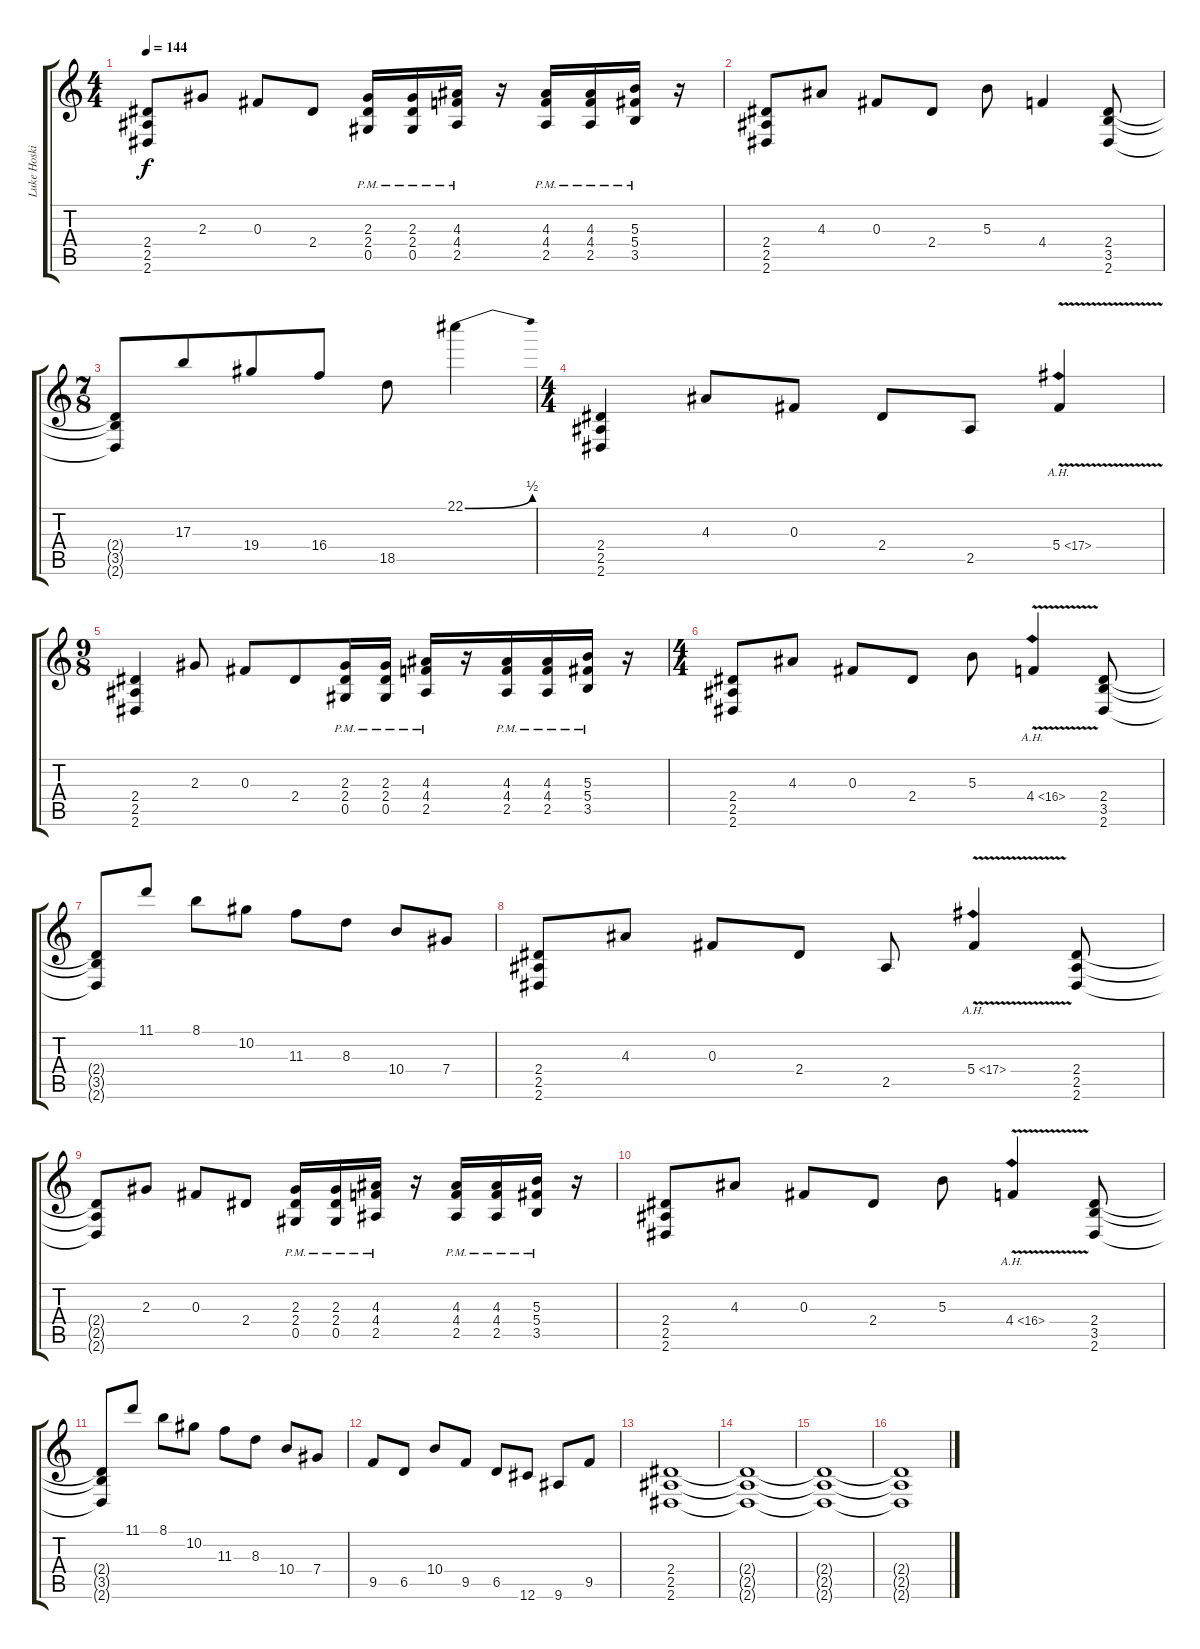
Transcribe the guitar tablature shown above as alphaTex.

\track ("Luke Hoskin" "Luke Hoski") {instrument distortionguitar}
\staff {score tabs}
\tuning (Eb4 Bb3 Gb3 Db3 Ab2 Db2) {hide}
\ts (4 4)
\tempo 144
\clef g2
\ks c
(2.4{t} 2.5{t} 2.6{t}).8{dy f} 2.3.8 0.3.8 2.4.8 (2.3{pm} 2.4{pm} 0.5{pm}).16 (2.3{pm} 2.4{pm} 0.5{pm}).16 (4.3{pm} 4.4{pm} 2.5{pm}).16 r.16 (4.3{pm} 4.4{pm} 2.5{pm}).16 (4.3{pm} 4.4{pm} 2.5{pm}).16 (5.3{pm} 5.4{pm} 3.5{pm}).16 r.16 |
(2.4 2.5 2.6).8 4.3.8 0.3.8 2.4.8 5.3.8 4.4.4 (2.4 3.5 2.6).8 |
\ts (7 8)
(2.4{t} 3.5{t} 2.6{t}).8 17.3.8 19.4.8 16.4.8 18.5.8 22.1{be (bend 0 0 60 2)}.4 |
\ts (4 4)
(2.4 2.5 2.6).4 4.3.8 0.3.8 2.4.8 2.5.8 5.4{ah 12 v}.4 |
\ts (9 8)
(2.4 2.5 2.6).4 2.3.8 0.3.8 2.4.8 (2.3{pm} 2.4{pm} 0.5{pm}).16 (2.3{pm} 2.4{pm} 0.5{pm}).16 (4.3{pm} 4.4{pm} 2.5{pm}).16 r.16 (4.3{pm} 4.4{pm} 2.5{pm}).16 (4.3{pm} 4.4{pm} 2.5{pm}).16 (5.3{pm} 5.4{pm} 3.5{pm}).16 r.16 |
\ts (4 4)
(2.4 2.5 2.6).8 4.3.8 0.3.8 2.4.8 5.3.8 4.4{ah 12 v}.4 (2.4 3.5 2.6).8 |
(2.4{t} 3.5{t} 2.6{t}).8 11.1.8 8.1.8 10.2.8 11.3.8 8.3.8 10.4.8 7.4.8 |
(2.4 2.5 2.6).8 4.3.8 0.3.8 2.4.8 2.5.8 5.4{ah 12 v}.4 (2.4 2.5 2.6).8 |
(2.4{t} 2.5{t} 2.6{t}).8 2.3.8 0.3.8 2.4.8 (2.3{pm} 2.4{pm} 0.5{pm}).16 (2.3{pm} 2.4{pm} 0.5{pm}).16 (4.3{pm} 4.4{pm} 2.5{pm}).16 r.16 (4.3{pm} 4.4{pm} 2.5{pm}).16 (4.3{pm} 4.4{pm} 2.5{pm}).16 (5.3{pm} 5.4{pm} 3.5{pm}).16 r.16 |
(2.4 2.5 2.6).8 4.3.8 0.3.8 2.4.8 5.3.8 4.4{ah 12 v}.4 (2.4 3.5 2.6).8 |
(2.4{t} 3.5{t} 2.6{t}).8 11.1.8 8.1.8 10.2.8 11.3.8 8.3.8 10.4.8 7.4.8 |
9.5.8 6.5.8 10.4.8 9.5.8 6.5.8 12.6.8 9.6.8 9.5.8 |
(2.4 2.5 2.6).1 |
(2.4{t} 2.5{t} 2.6{t}).1 |
(2.4{t} 2.5{t} 2.6{t}).1 |
(2.4{t} 2.5{t} 2.6{t}).1
